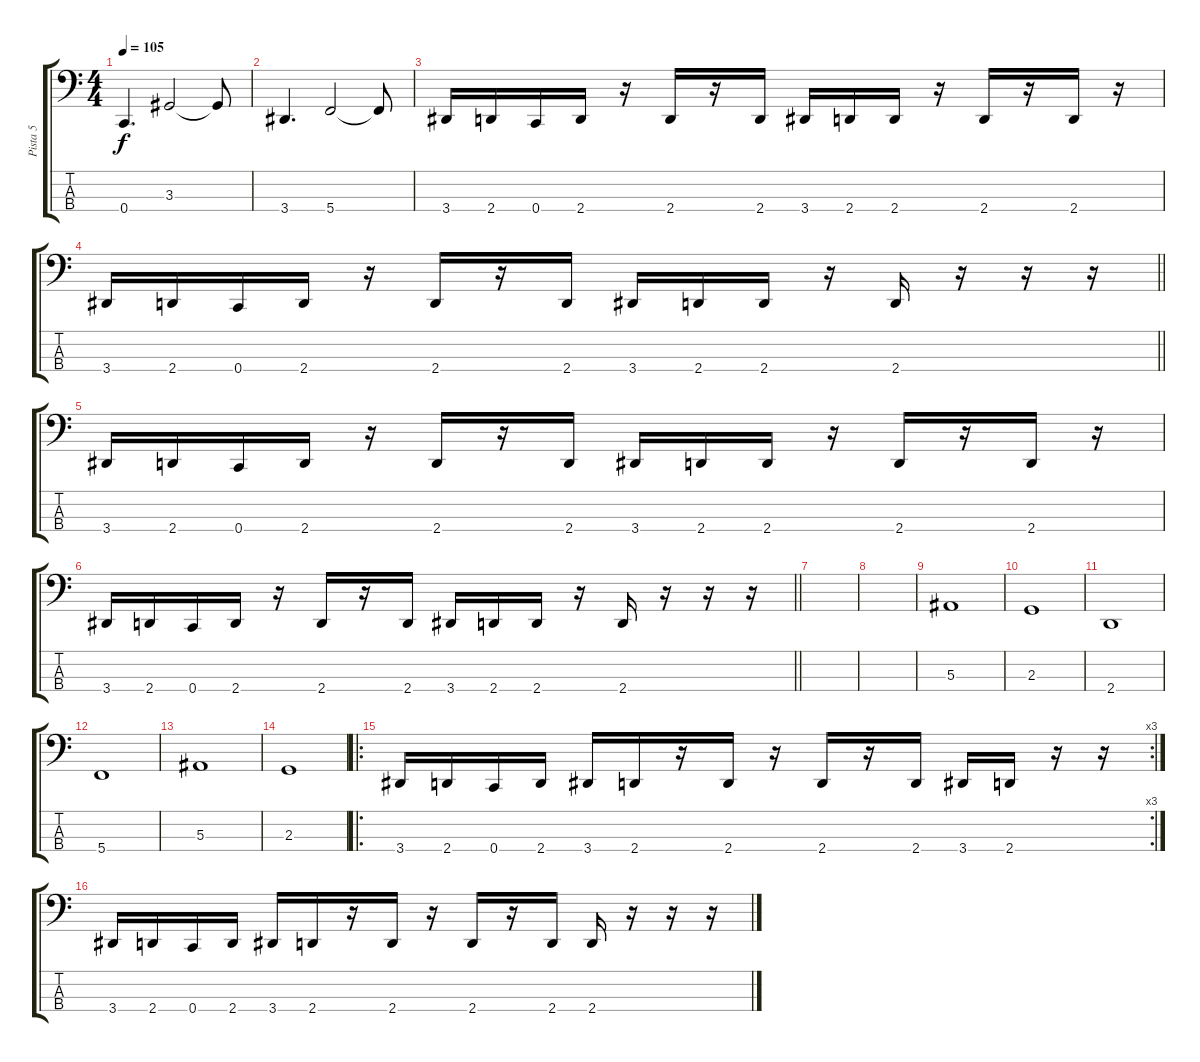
\track ("Pista 5" "Pista 5") {instrument electricbassfinger}
\staff {score tabs}
\tuning (Eb2 Bb1 F1 C1) {hide}
\ts (4 4)
\tempo 105
\clef f4
\ks c
0.4.4{d dy f} 3.3.2 3.3{t}.8 |
3.4.4{d} 5.4.2 5.4{t}.8 |
3.4.16 2.4.16 0.4.16 2.4.16 r.16 2.4.16 r.16 2.4.16 3.4.16 2.4.16 2.4.16 r.16 2.4.16 r.16 2.4.16 r.16 |
\barLineRight lightlight
3.4.16 2.4.16 0.4.16 2.4.16 r.16 2.4.16 r.16 2.4.16 3.4.16 2.4.16 2.4.16 r.16 2.4.16 r.16 r.16 r.16 |
3.4.16 2.4.16 0.4.16 2.4.16 r.16 2.4.16 r.16 2.4.16 3.4.16 2.4.16 2.4.16 r.16 2.4.16 r.16 2.4.16 r.16 |
\barLineRight lightlight
3.4.16 2.4.16 0.4.16 2.4.16 r.16 2.4.16 r.16 2.4.16 3.4.16 2.4.16 2.4.16 r.16 2.4.16 r.16 r.16 r.16 |
|
|
5.3.1 |
2.3.1 |
2.4.1 |
5.4.1 |
5.3.1 |
2.3.1 |
\ro
\rc 3
3.4.16 2.4.16 0.4.16 2.4.16 3.4.16 2.4.16 r.16 2.4.16 r.16 2.4.16 r.16 2.4.16 3.4.16 2.4.16 r.16 r.16 |
3.4.16 2.4.16 0.4.16 2.4.16 3.4.16 2.4.16 r.16 2.4.16 r.16 2.4.16 r.16 2.4.16 2.4.16 r.16 r.16 r.16
